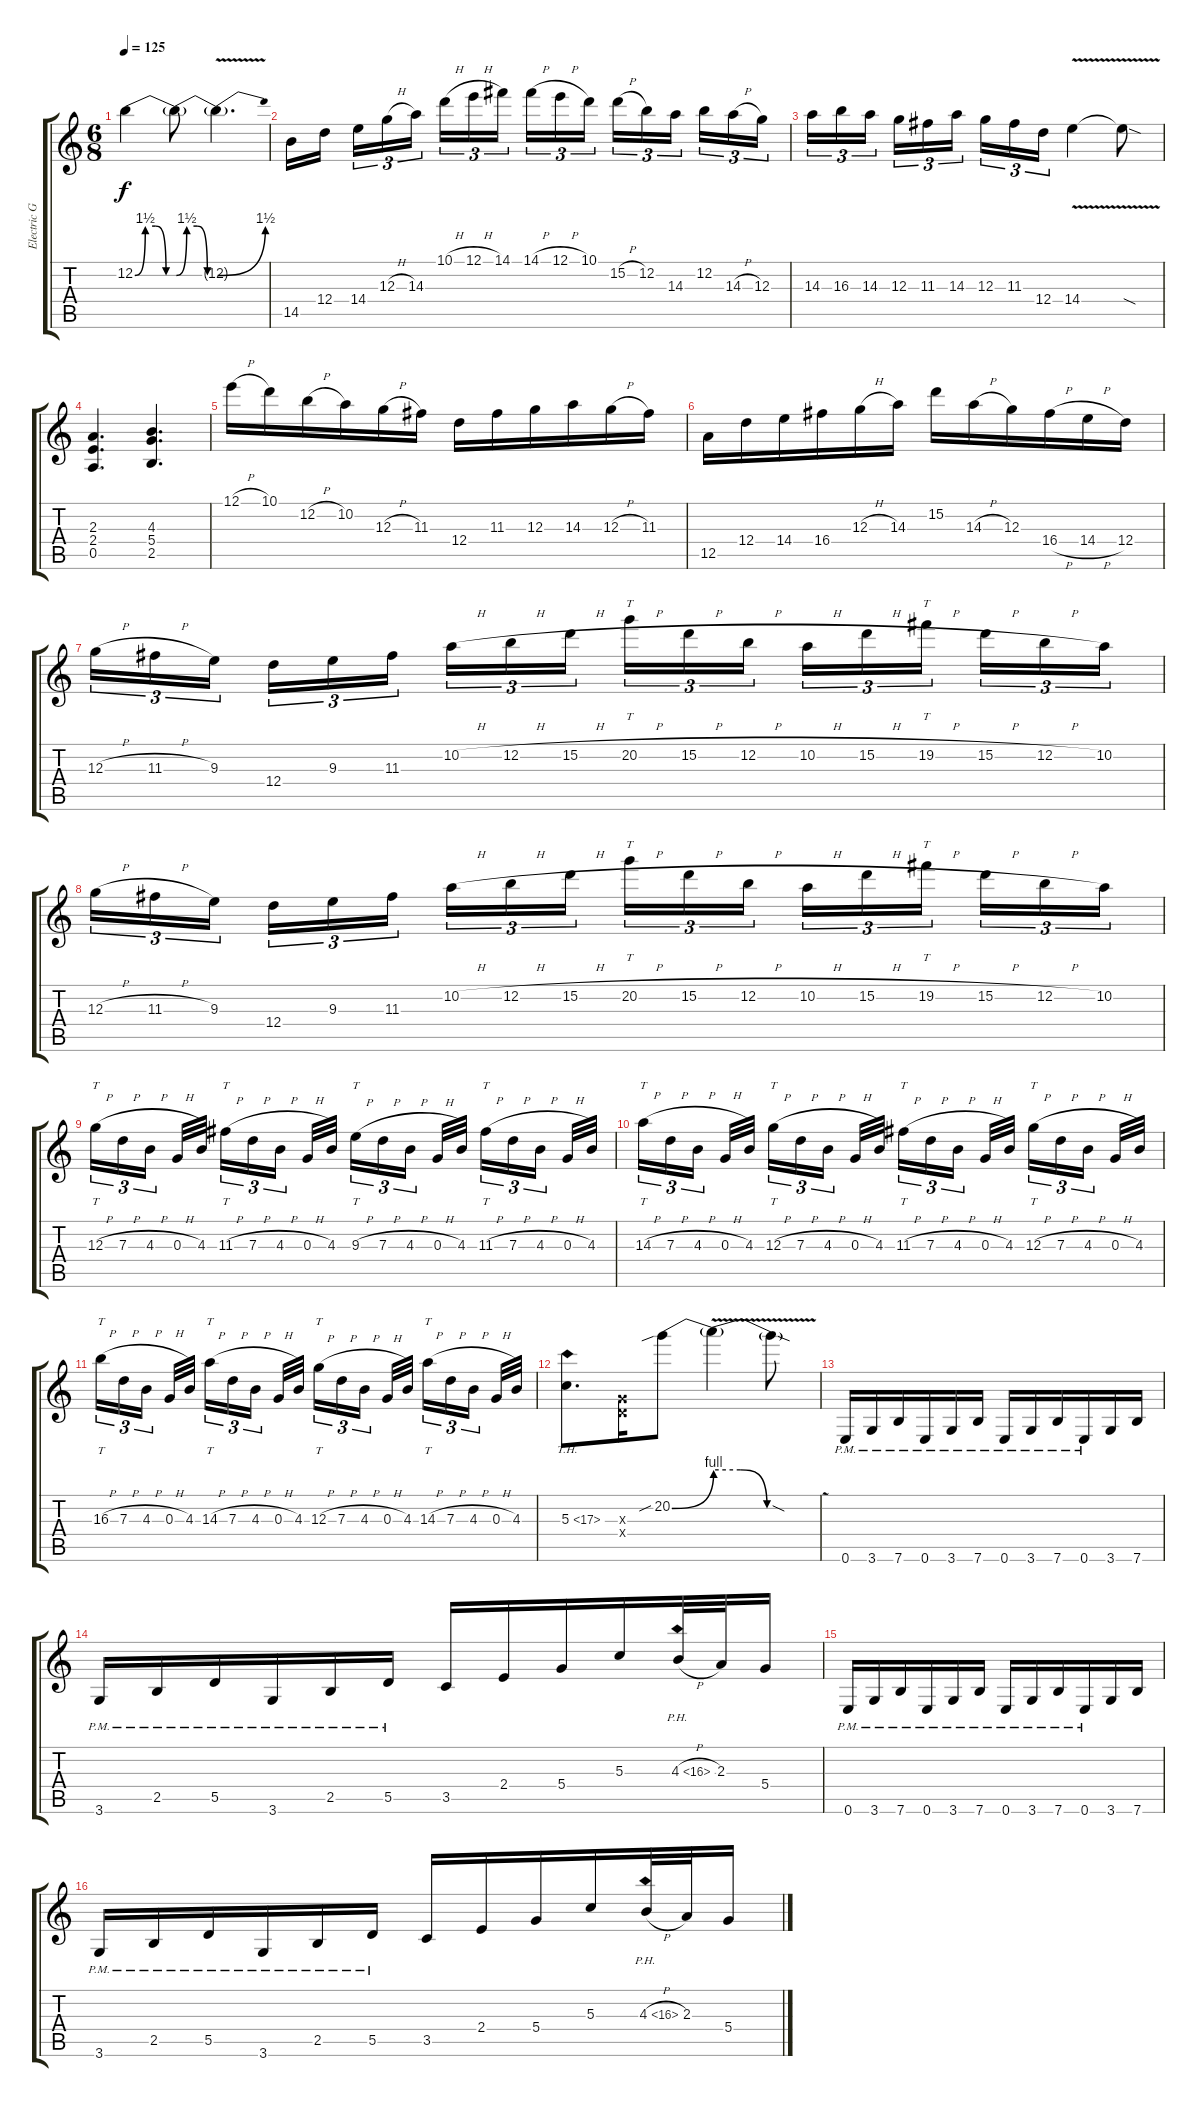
\track ("Electric Guitar 1" "Electric G") {instrument distortionguitar}
\staff {score tabs}
\tuning (E4 B3 G3 D3 A2 E2) {hide}
\ts (6 8)
\tempo 125
\clef g2
\ks c
12.2{be (custom 0 0 15 6 30 6 45 0 60 0)}.4{dy f} 12.2{be (custom 0 0 15 6 30 6 45 0 60 0) t}.8 12.2{be (bend 0 0 60 6) v t}.4{d} |
14.5.16 12.4.16{beam splitsecondary} 14.4.16{tu (3 2)} 12.3{h}.16{tu (3 2)} 14.3.16{tu (3 2) beam splitsecondary} 10.1{h}.16{tu (3 2)} 12.1{h}.16{tu (3 2)} 14.1.16{tu (3 2)} 14.1{h}.16{tu (3 2)} 12.1{h}.16{tu (3 2)} 10.1.16{tu (3 2) beam splitsecondary} 15.2{h}.16{tu (3 2)} 12.2.16{tu (3 2)} 14.3.16{tu (3 2) beam splitsecondary} 12.2.16{tu (3 2)} 14.3{h}.16{tu (3 2)} 12.3.16{tu (3 2)} |
14.3.16{tu (3 2)} 16.3.16{tu (3 2)} 14.3.16{tu (3 2) beam splitsecondary} 12.3.16{tu (3 2)} 11.3.16{tu (3 2)} 14.3.16{tu (3 2) beam splitsecondary} 12.3.16{tu (3 2)} 11.3.16{tu (3 2)} 12.4.16{tu (3 2)} 14.4{v}.4 14.4{v sod t}.8 |
(2.3 2.4 0.5).4{d} (4.3 5.4 2.5).4{d} |
12.1{h}.16 10.1.16 12.2{h}.16 10.2.16 12.3{h}.16 11.3.16 12.4.16 11.3.16 12.3.16 14.3.16 12.3{h}.16 11.3.16 |
12.5.16 12.4.16 14.4.16 16.4.16 12.3{h}.16 14.3.16 15.2.16 14.3{h}.16 12.3.16 16.4{h}.16 14.4{h}.16 12.4.16 |
12.3{h}.16{tu (3 2)} 11.3{h}.16{tu (3 2)} 9.3.16{tu (3 2) beam splitsecondary} 12.4.16{tu (3 2)} 9.3.16{tu (3 2)} 11.3.16{tu (3 2) beam splitsecondary} 10.2{h}.16{tu (3 2)} 12.2{h}.16{tu (3 2)} 15.2{h}.16{tu (3 2)} 20.2{h}.16{tt tu (3 2)} 15.2{h}.16{tu (3 2)} 12.2{h}.16{tu (3 2) beam splitsecondary} 10.2{h}.16{tu (3 2)} 15.2{h}.16{tu (3 2)} 19.2{h}.16{tt tu (3 2) beam splitsecondary} 15.2{h}.16{tu (3 2)} 12.2{h}.16{tu (3 2)} 10.2.16{tu (3 2)} |
12.3{h}.16{tu (3 2)} 11.3{h}.16{tu (3 2)} 9.3.16{tu (3 2) beam splitsecondary} 12.4.16{tu (3 2)} 9.3.16{tu (3 2)} 11.3.16{tu (3 2) beam splitsecondary} 10.2{h}.16{tu (3 2)} 12.2{h}.16{tu (3 2)} 15.2{h}.16{tu (3 2)} 20.2{h}.16{tt tu (3 2)} 15.2{h}.16{tu (3 2)} 12.2{h}.16{tu (3 2) beam splitsecondary} 10.2{h}.16{tu (3 2)} 15.2{h}.16{tu (3 2)} 19.2{h}.16{tt tu (3 2) beam splitsecondary} 15.2{h}.16{tu (3 2)} 12.2{h}.16{tu (3 2)} 10.2.16{tu (3 2)} |
12.3{h}.16{tt tu (3 2)} 7.3{h}.16{tu (3 2)} 4.3{h}.16{tu (3 2) beam splitsecondary} 0.3{h}.32 4.3.32{beam splitsecondary} 11.3{h}.16{tt tu (3 2)} 7.3{h}.16{tu (3 2)} 4.3{h}.16{tu (3 2) beam splitsecondary} 0.3{h}.32 4.3.32 9.3{h}.16{tt tu (3 2)} 7.3{h}.16{tu (3 2)} 4.3{h}.16{tu (3 2) beam splitsecondary} 0.3{h}.32 4.3.32{beam splitsecondary} 11.3{h}.16{tt tu (3 2)} 7.3{h}.16{tu (3 2)} 4.3{h}.16{tu (3 2) beam splitsecondary} 0.3{h}.32 4.3.32 |
14.3{h}.16{tt tu (3 2)} 7.3{h}.16{tu (3 2)} 4.3{h}.16{tu (3 2) beam splitsecondary} 0.3{h}.32 4.3.32{beam splitsecondary} 12.3{h}.16{tt tu (3 2)} 7.3{h}.16{tu (3 2)} 4.3{h}.16{tu (3 2) beam splitsecondary} 0.3{h}.32 4.3.32 11.3{h}.16{tt tu (3 2)} 7.3{h}.16{tu (3 2)} 4.3{h}.16{tu (3 2) beam splitsecondary} 0.3{h}.32 4.3.32{beam splitsecondary} 12.3{h}.16{tt tu (3 2)} 7.3{h}.16{tu (3 2)} 4.3{h}.16{tu (3 2) beam splitsecondary} 0.3{h}.32 4.3.32 |
16.3{h}.16{tt tu (3 2)} 7.3{h}.16{tu (3 2)} 4.3{h}.16{tu (3 2) beam splitsecondary} 0.3{h}.32 4.3.32{beam splitsecondary} 14.3{h}.16{tt tu (3 2)} 7.3{h}.16{tu (3 2)} 4.3{h}.16{tu (3 2) beam splitsecondary} 0.3{h}.32 4.3.32 12.3{h}.16{tt tu (3 2)} 7.3{h}.16{tu (3 2)} 4.3{h}.16{tu (3 2) beam splitsecondary} 0.3{h}.32 4.3.32{beam splitsecondary} 14.3{h}.16{tt tu (3 2)} 7.3{h}.16{tu (3 2)} 4.3{h}.16{tu (3 2) beam splitsecondary} 0.3{h}.32 4.3.32 |
5.3{th 12}.8{d} (0.3{x} 0.4{x}).16 20.2{be (bend 0 0 60 4) sib}.8 20.2{be (custom 0 4 15 4 30 0 60 0) v t}.4 20.2{v sod t}.8 |
0.6{pm}.16 3.6{pm}.16 7.6{pm}.16 0.6{pm}.16 3.6{pm}.16 7.6{pm}.16 0.6{pm}.16 3.6{pm}.16 7.6{pm}.16 0.6{pm}.16 3.6.16 7.6.16 |
3.6{pm}.16 2.5{pm}.16 5.5{pm}.16 3.6{pm}.16 2.5{pm}.16 5.5{pm}.16 3.5.16 2.4.16 5.4.16 5.3.16 4.3{ph 12 h}.32 2.3.32 5.4.16 |
0.6{pm}.16 3.6{pm}.16 7.6{pm}.16 0.6{pm}.16 3.6{pm}.16 7.6{pm}.16 0.6{pm}.16 3.6{pm}.16 7.6{pm}.16 0.6{pm}.16 3.6.16 7.6.16 |
3.6{pm}.16 2.5{pm}.16 5.5{pm}.16 3.6{pm}.16 2.5{pm}.16 5.5{pm}.16 3.5.16 2.4.16 5.4.16 5.3.16 4.3{ph 12 h}.32 2.3.32 5.4.16
